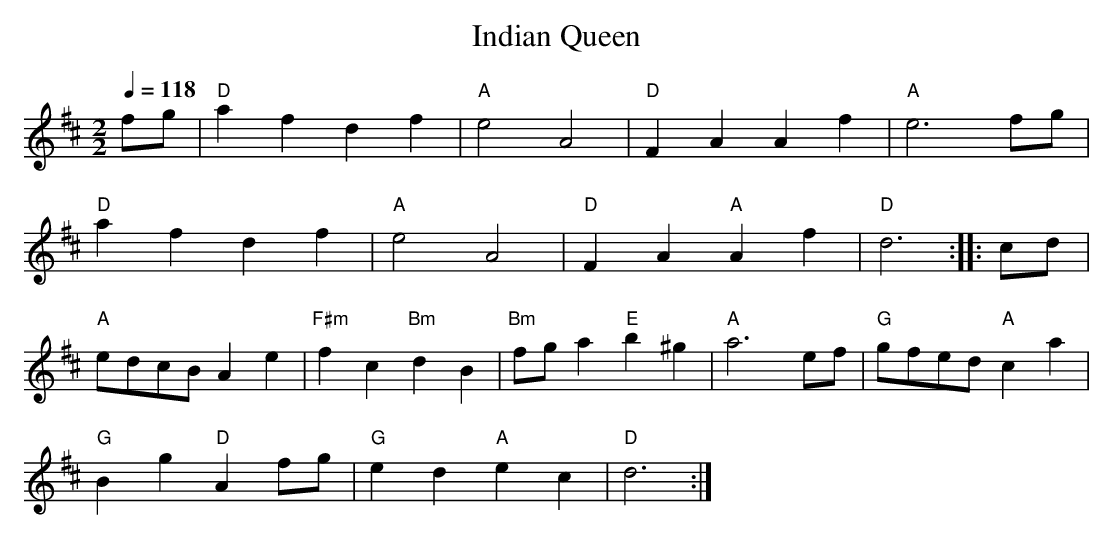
X:1     %Music
T:Indian Queen     %Tune name
Q:1/4=118     %Tempo
M:2/2     %Meter
L:1/8     %
K:D
fg | "D"a2 f2 d2 f2 | "A"e4 A4 | "D"F2 A2 A2 f2 | "A"e6 fg |
"D"a2 f2 d2 f2 | "A"e4 A4 | "D"F2 A2 "A"A2 f2 | "D"d6 :: cd |
"A"edcB A2 e2 | "F#m"f2 c2 "Bm"d2 B2 | "Bm"fg a2 "E"b2 ^g2 | "A"a6 ef | "G"gfed "A"c2 a2 |
"G"B2 g2 "D"A2 fg | "G"e2 d2 "A"e2 c2 | "D"d6 :|
